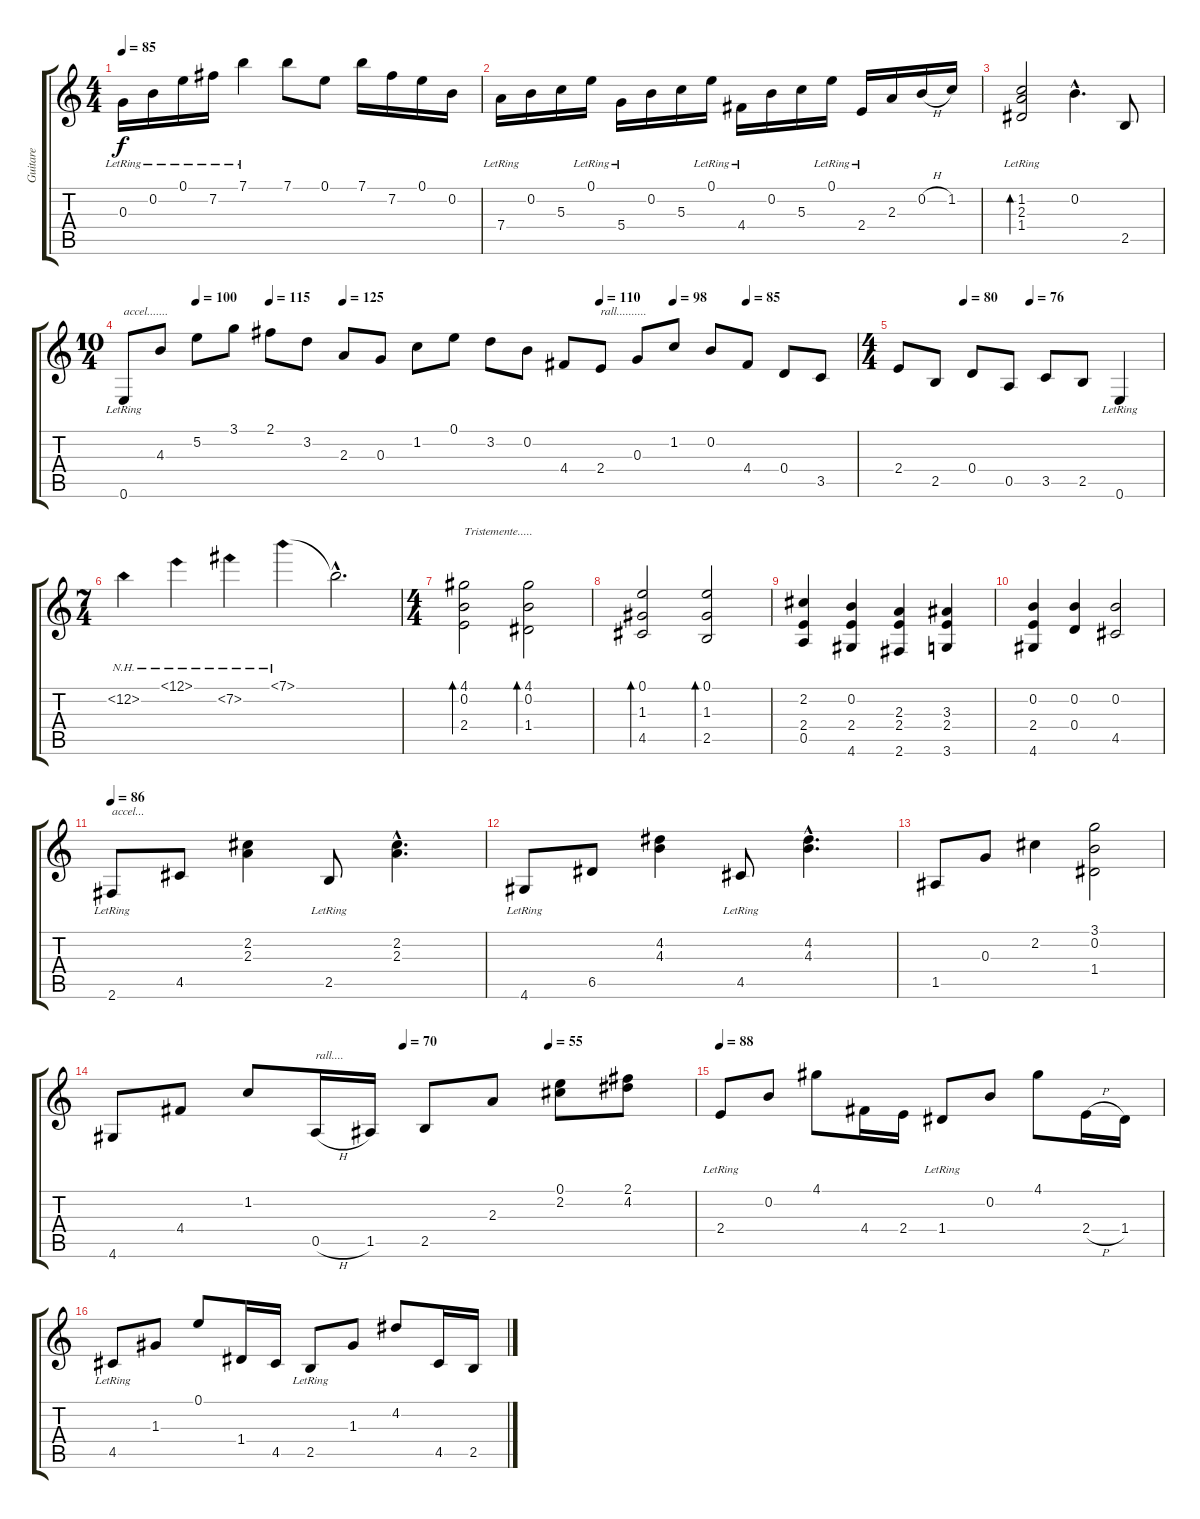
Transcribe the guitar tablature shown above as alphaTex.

\track ("Guitare" "Guitare") {instrument acousticguitarnylon}
\staff {score tabs}
\tuning (E4 B3 G3 D3 A2 E2) {hide}
\ts (4 4)
\tempo 85
\clef g2
\ks c
0.3{lr}.16{dy f} 0.2{lr}.16 0.1{lr}.16 7.2{lr}.16 7.1{lr}.4 7.1.8 0.1.8 7.1.16 7.2.16 0.1.16 0.2.16 |
7.4{lr}.16 0.2.16 5.3.16 0.1{lr}.16 5.4{lr}.16 0.2.16 5.3.16 0.1{lr}.16 4.4{lr}.16 0.2.16 5.3.16 0.1{lr}.16 2.4{lr}.16 2.3.16 0.2{h}.16 1.2.16 |
(1.2 2.3 1.4{lr}).2{bd 480} 0.2{hac}.4{d} 2.5.8 |
\ts (10 4)
\tempo (100 0.1)
\tempo (115 0.2)
\tempo (125 0.3)
\tempo (110 0.65)
\tempo (98 0.75)
\tempo (85 0.85)
0.6{lr}.8{txt "accel......."} 4.3.8 5.2.8 3.1.8 2.1.8 3.2.8 2.3.8 0.3.8 1.2.8 0.1.8 3.2.8 0.2.8 4.4.8 2.4.8{txt "rall.........."} 0.3.8 1.2.8 0.2.8 4.4.8 0.4.8 3.5.8 |
\ts (4 4)
\tempo (80 0.25)
\tempo (76 0.5)
2.4.8 2.5.8 0.4.8 0.5.8 3.5.8 2.5.8 0.6{lr}.4 |
\ts (7 4)
12.2{nh}.4 12.1{nh}.4 7.2{nh}.4 7.1{nh}.4 7.1{hac t}.2{d} |
\ts (4 4)
(4.1 0.2 2.4).2{bd 240 txt "Tristemente....."} (4.1 0.2 1.4).2{bd 240} |
(0.1 1.3 4.5).2{bd 240} (0.1 1.3 2.5).2{bd 240} |
(2.2 2.4 0.5).4 (0.2 2.4 4.6).4 (2.3 2.4 2.6).4 (3.3 2.4 3.6).4 |
(0.2 2.4 4.6).4 (0.2 0.4).4 (0.2 4.5).2 |
\tempo 86
2.6{lr}.8{txt "accel..."} 4.5.8 (2.2 2.3).4 2.5{lr}.8 (2.2{hac} 2.3{hac}).4{d} |
4.6{lr}.8 6.5.8 (4.2 4.3).4 4.5{lr}.8 (4.2{hac} 4.3{hac}).4{d} |
1.5.8 0.3.8 2.2.4 (3.1 0.2 1.4).2 |
\tempo (70 0.5)
\tempo (55 0.75)
4.6.8 4.4.8 1.2.8 0.5{h}.16{txt "rall...."} 1.5.16 2.5.8 2.3.8 (0.1 2.2).8 (2.1 4.2).8 |
\tempo 88
2.4{lr}.8 0.2.8 4.1.8 4.4.16 2.4.16 1.4{lr}.8 0.2.8 4.1.8 2.4{h}.16 1.4.16 |
4.5{lr}.8 1.3.8 0.1.8 1.4.16 4.5.16 2.5{lr}.8 1.3.8 4.2.8 4.5.16 2.5.16
